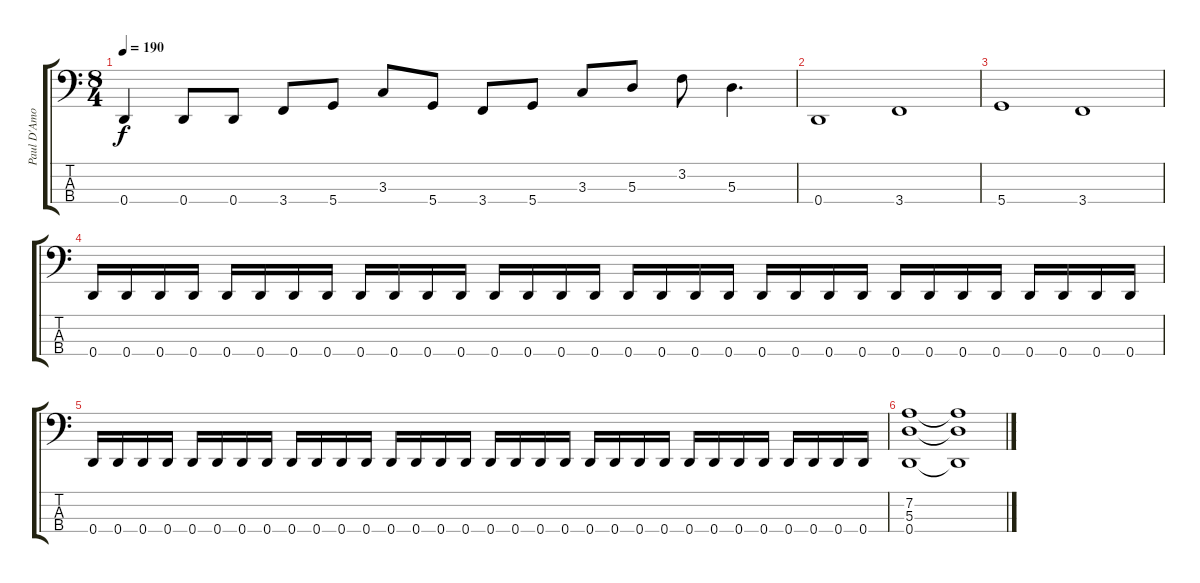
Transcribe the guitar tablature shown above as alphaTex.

\track ("Paul D'Amour" "Paul D'Amo") {instrument electricbasspick}
\staff {score tabs}
\tuning (G2 D2 A1 D1) {hide}
\ts (8 4)
\tempo 190
\clef f4
\ks c
0.4.4{dy f} 0.4.8 0.4.8 3.4.8 5.4.8 3.3.8 5.4.8 3.4.8 5.4.8 3.3.8 5.3.8 3.2.8 5.3.4{d} |
0.4.1 3.4.1 |
5.4.1 3.4.1 |
0.4.16 0.4.16 0.4.16 0.4.16 0.4.16 0.4.16 0.4.16 0.4.16 0.4.16 0.4.16 0.4.16 0.4.16 0.4.16 0.4.16 0.4.16 0.4.16 0.4.16 0.4.16 0.4.16 0.4.16 0.4.16 0.4.16 0.4.16 0.4.16 0.4.16 0.4.16 0.4.16 0.4.16 0.4.16 0.4.16 0.4.16 0.4.16 |
0.4.16 0.4.16 0.4.16 0.4.16 0.4.16 0.4.16 0.4.16 0.4.16 0.4.16 0.4.16 0.4.16 0.4.16 0.4.16 0.4.16 0.4.16 0.4.16 0.4.16 0.4.16 0.4.16 0.4.16 0.4.16 0.4.16 0.4.16 0.4.16 0.4.16 0.4.16 0.4.16 0.4.16 0.4.16 0.4.16 0.4.16 0.4.16 |
(7.2 5.3 0.4).1 (7.2{t} 5.3{t} 0.4{t}).1
